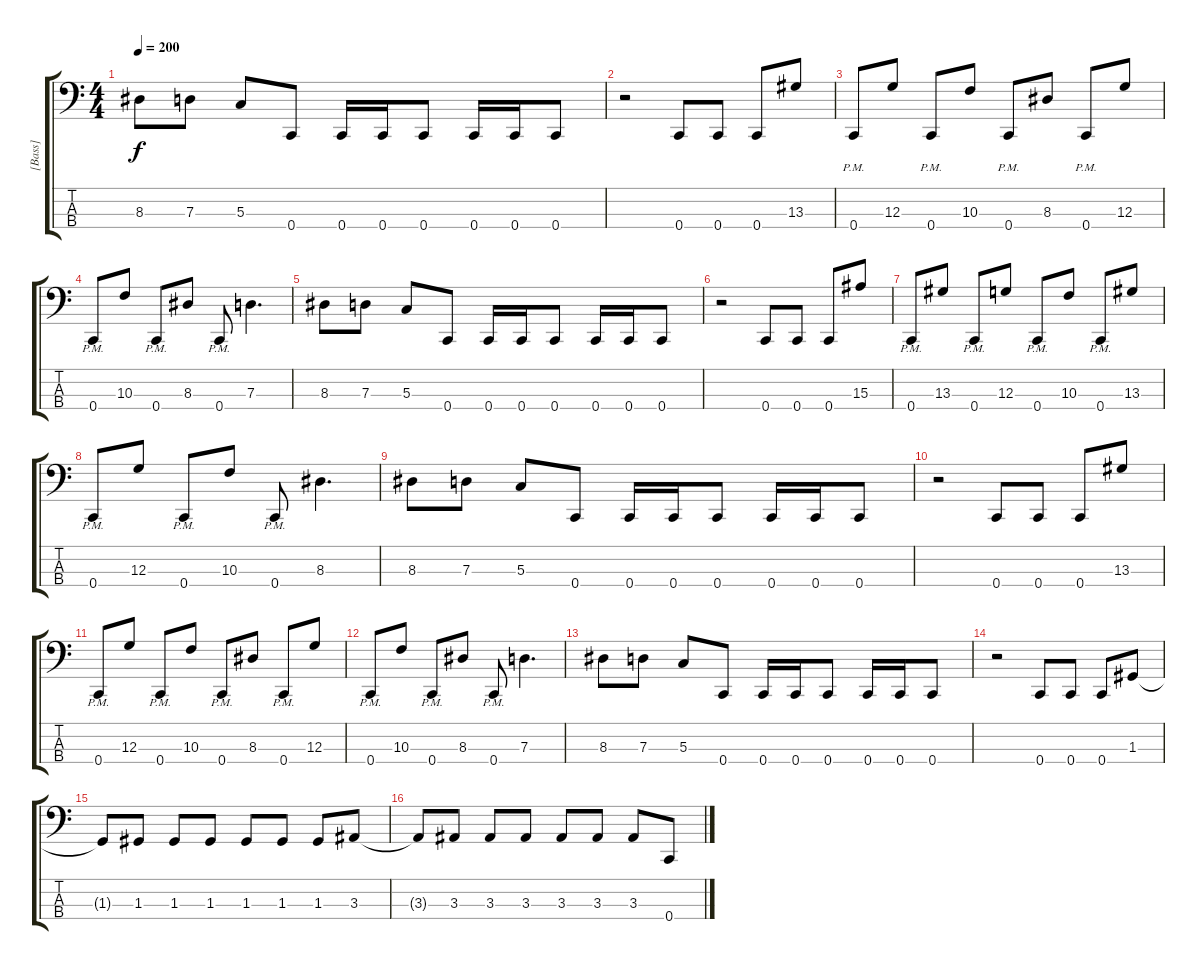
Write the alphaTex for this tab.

\track ("[Bass]" "[Bass]") {instrument electricbasspick}
\staff {score tabs}
\tuning (F2 C2 G1 C1) {hide}
\ts (4 4)
\tempo 200
\clef f4
\ks c
8.3.8{dy f} 7.3.8 5.3.8 0.4.8 0.4.16 0.4.16 0.4.8 0.4.16 0.4.16 0.4.8 |
r.2 0.4.8 0.4.8 0.4.8 13.3.8 |
0.4{pm}.8 12.3.8 0.4{pm}.8 10.3.8 0.4{pm}.8 8.3.8 0.4{pm}.8 12.3.8 |
0.4{pm}.8 10.3.8 0.4{pm}.8 8.3.8 0.4{pm}.8 7.3.4{d} |
8.3.8 7.3.8 5.3.8 0.4.8 0.4.16 0.4.16 0.4.8 0.4.16 0.4.16 0.4.8 |
r.2 0.4.8 0.4.8 0.4.8 15.3.8 |
0.4{pm}.8 13.3.8 0.4{pm}.8 12.3.8 0.4{pm}.8 10.3.8 0.4{pm}.8 13.3.8 |
0.4{pm}.8 12.3.8 0.4{pm}.8 10.3.8 0.4{pm}.8 8.3.4{d} |
8.3.8 7.3.8 5.3.8 0.4.8 0.4.16 0.4.16 0.4.8 0.4.16 0.4.16 0.4.8 |
r.2 0.4.8 0.4.8 0.4.8 13.3.8 |
0.4{pm}.8 12.3.8 0.4{pm}.8 10.3.8 0.4{pm}.8 8.3.8 0.4{pm}.8 12.3.8 |
0.4{pm}.8 10.3.8 0.4{pm}.8 8.3.8 0.4{pm}.8 7.3.4{d} |
8.3.8 7.3.8 5.3.8 0.4.8 0.4.16 0.4.16 0.4.8 0.4.16 0.4.16 0.4.8 |
r.2 0.4.8 0.4.8 0.4.8 1.3.8 |
1.3{t}.8 1.3.8 1.3.8 1.3.8 1.3.8 1.3.8 1.3.8 3.3.8 |
3.3{t}.8 3.3.8 3.3.8 3.3.8 3.3.8 3.3.8 3.3.8 0.4.8
